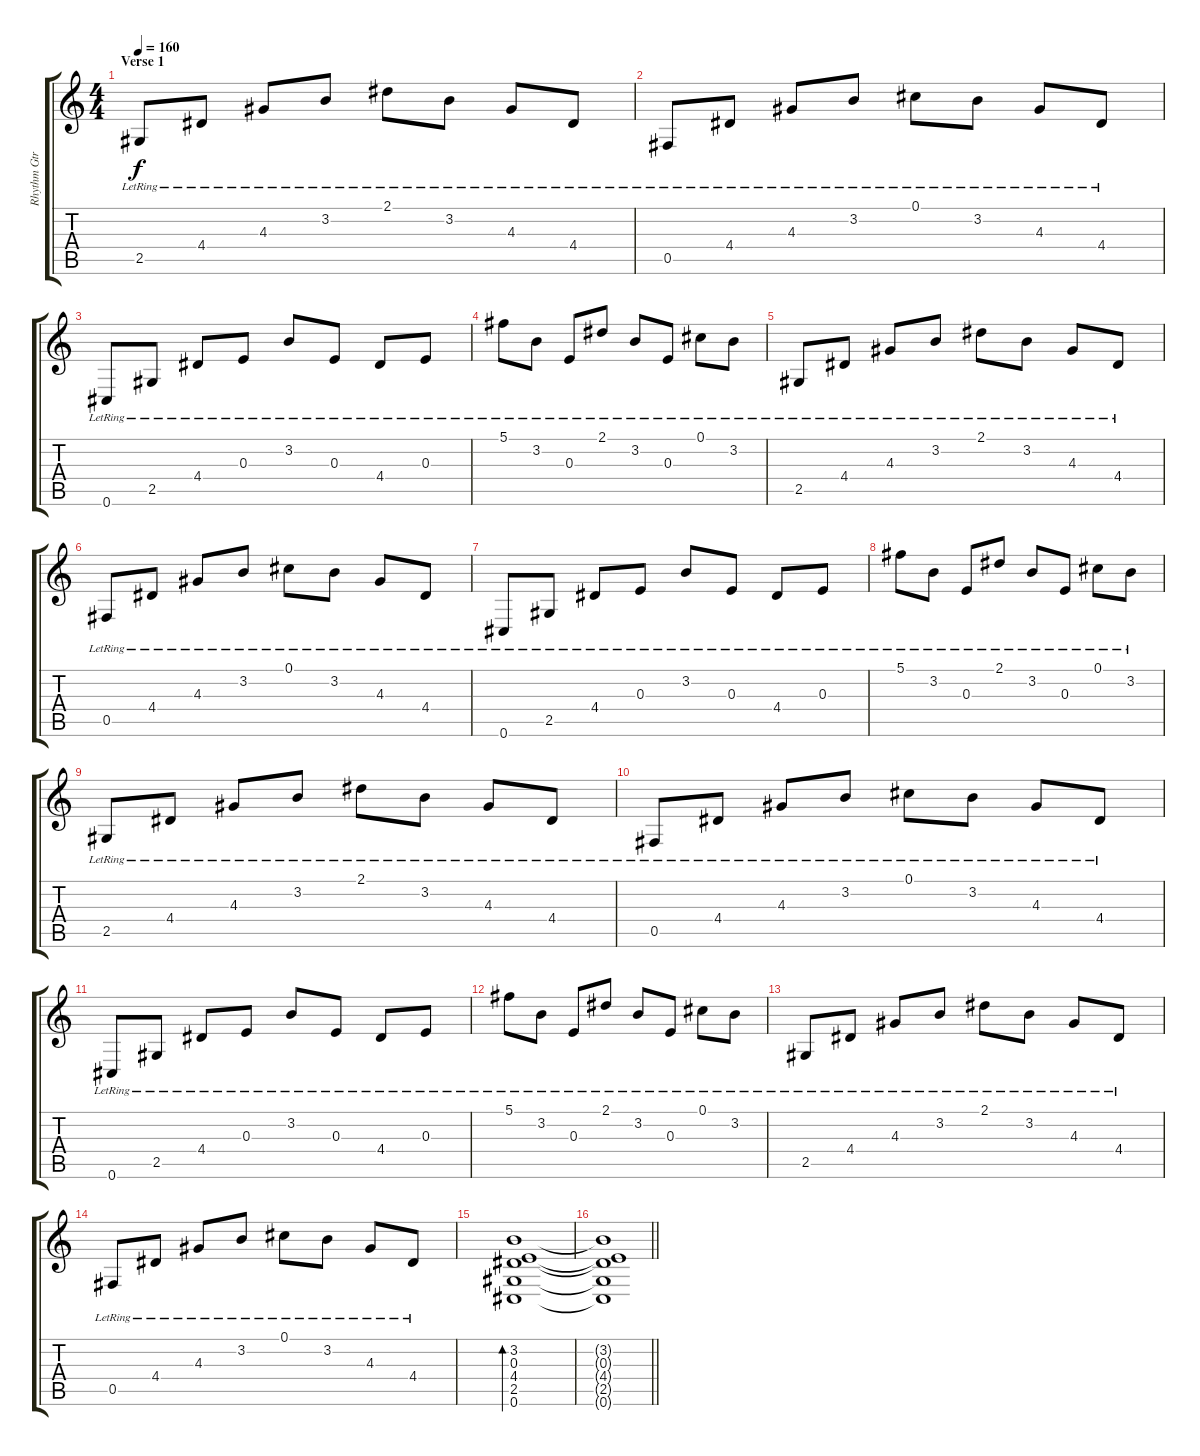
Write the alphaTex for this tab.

\track ("Rhythm Gtr" "Rhythm Gtr") {instrument acousticguitarsteel}
\staff {score tabs}
\tuning (Db4 Ab3 E3 B2 Gb2 Db2) {hide}
\ts (4 4)
\section ("" "Verse 1")
\tempo 160
\clef g2
\ks c
2.5{lr}.8{dy f} 4.4{lr}.8 4.3{lr}.8 3.2{lr}.8 2.1{lr}.8 3.2{lr}.8 4.3{lr}.8 4.4{lr}.8 |
0.5{lr}.8 4.4{lr}.8 4.3{lr}.8 3.2{lr}.8 0.1{lr}.8 3.2{lr}.8 4.3{lr}.8 4.4{lr}.8 |
0.6{lr}.8 2.5{lr}.8 4.4{lr}.8 0.3{lr}.8 3.2{lr}.8 0.3{lr}.8 4.4{lr}.8 0.3{lr}.8 |
5.1{lr}.8 3.2{lr}.8 0.3{lr}.8 2.1{lr}.8 3.2{lr}.8 0.3{lr}.8 0.1{lr}.8 3.2{lr}.8 |
2.5{lr}.8 4.4{lr}.8 4.3{lr}.8 3.2{lr}.8 2.1{lr}.8 3.2{lr}.8 4.3{lr}.8 4.4{lr}.8 |
0.5{lr}.8 4.4{lr}.8 4.3{lr}.8 3.2{lr}.8 0.1{lr}.8 3.2{lr}.8 4.3{lr}.8 4.4{lr}.8 |
0.6{lr}.8 2.5{lr}.8 4.4{lr}.8 0.3{lr}.8 3.2{lr}.8 0.3{lr}.8 4.4{lr}.8 0.3{lr}.8 |
5.1{lr}.8 3.2{lr}.8 0.3{lr}.8 2.1{lr}.8 3.2{lr}.8 0.3{lr}.8 0.1{lr}.8 3.2{lr}.8 |
2.5{lr}.8 4.4{lr}.8 4.3{lr}.8 3.2{lr}.8 2.1{lr}.8 3.2{lr}.8 4.3{lr}.8 4.4{lr}.8 |
0.5{lr}.8 4.4{lr}.8 4.3{lr}.8 3.2{lr}.8 0.1{lr}.8 3.2{lr}.8 4.3{lr}.8 4.4{lr}.8 |
0.6{lr}.8 2.5{lr}.8 4.4{lr}.8 0.3{lr}.8 3.2{lr}.8 0.3{lr}.8 4.4{lr}.8 0.3{lr}.8 |
5.1{lr}.8 3.2{lr}.8 0.3{lr}.8 2.1{lr}.8 3.2{lr}.8 0.3{lr}.8 0.1{lr}.8 3.2{lr}.8 |
2.5{lr}.8 4.4{lr}.8 4.3{lr}.8 3.2{lr}.8 2.1{lr}.8 3.2{lr}.8 4.3{lr}.8 4.4{lr}.8 |
0.5{lr}.8 4.4{lr}.8 4.3{lr}.8 3.2{lr}.8 0.1{lr}.8 3.2{lr}.8 4.3{lr}.8 4.4{lr}.8 |
(3.2 0.3 4.4 2.5 0.6).1{bd 480} |
\barLineRight lightlight
(3.2{t} 0.3{t} 4.4{t} 2.5{t} 0.6{t}).1
